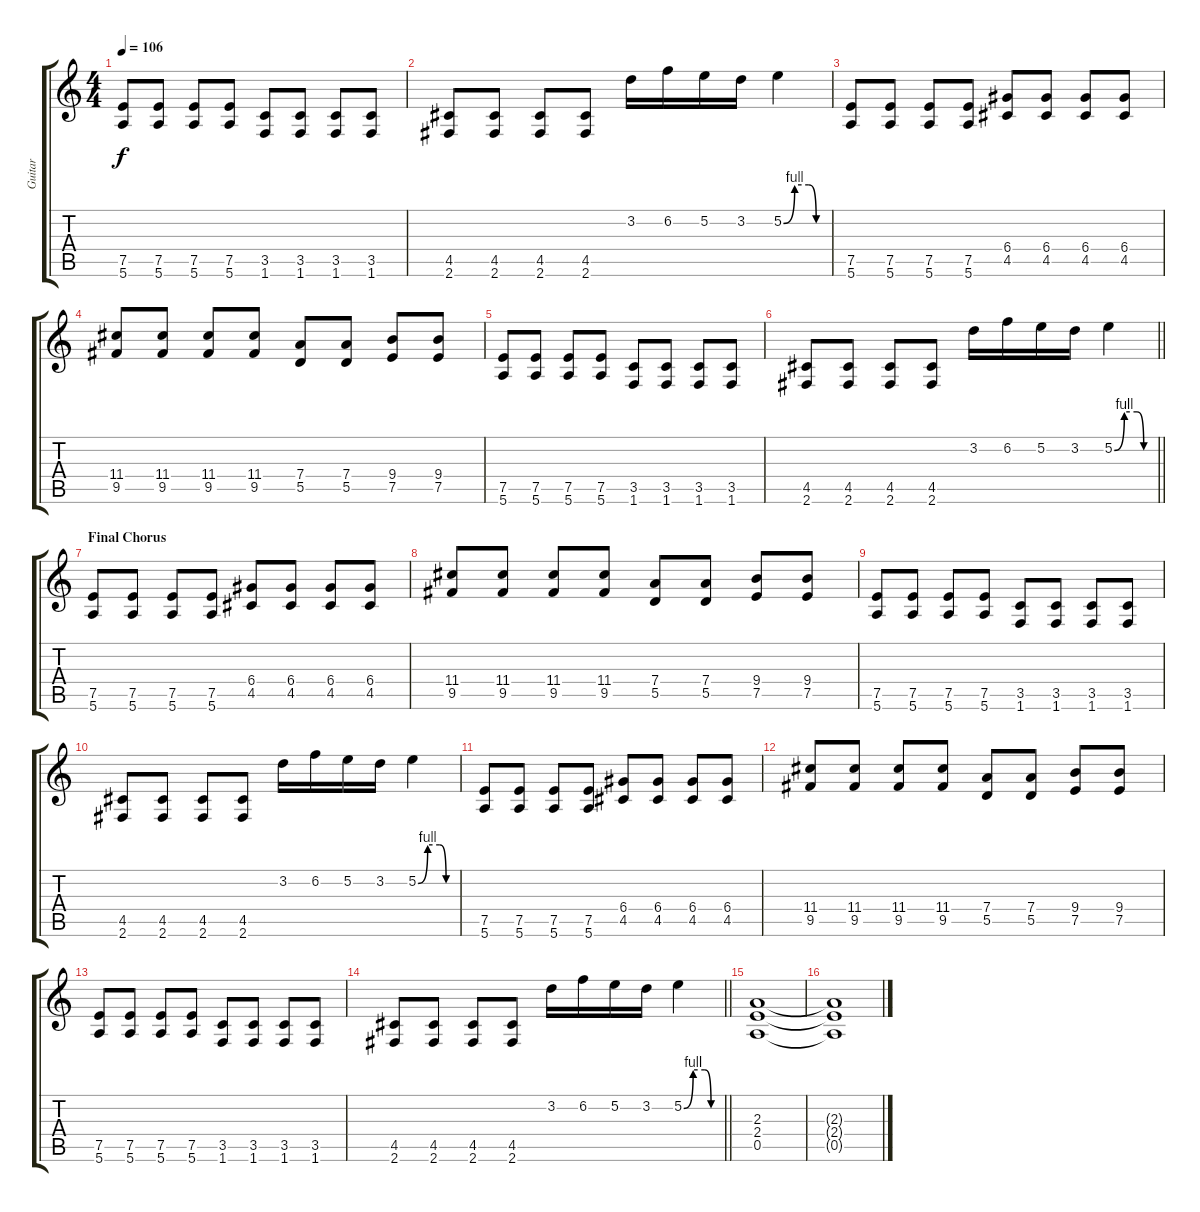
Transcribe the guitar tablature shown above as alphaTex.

\track ("Guitar" "Guitar") {instrument electricguitarjazz}
\staff {score tabs}
\tuning (E4 B3 G3 D3 A2 E2) {hide}
\ts (4 4)
\tempo 106
\clef g2
\ks c
(7.5 5.6).8{dy f} (7.5 5.6).8 (7.5 5.6).8 (7.5 5.6).8 (3.5 1.6).8 (3.5 1.6).8 (3.5 1.6).8 (3.5 1.6).8 |
(4.5 2.6).8 (4.5 2.6).8 (4.5 2.6).8 (4.5 2.6).8 3.2.16 6.2.16 5.2.16 3.2.16 5.2{be (custom 0 0 15 4 34 4 44 0 60 0)}.4 |
(7.5 5.6).8 (7.5 5.6).8 (7.5 5.6).8 (7.5 5.6).8 (6.4 4.5).8 (6.4 4.5).8 (6.4 4.5).8 (6.4 4.5).8 |
(11.4 9.5).8 (11.4 9.5).8 (11.4 9.5).8 (11.4 9.5).8 (7.4 5.5).8 (7.4 5.5).8 (9.4 7.5).8 (9.4 7.5).8 |
(7.5 5.6).8 (7.5 5.6).8 (7.5 5.6).8 (7.5 5.6).8 (3.5 1.6).8 (3.5 1.6).8 (3.5 1.6).8 (3.5 1.6).8 |
\barLineRight lightlight
(4.5 2.6).8 (4.5 2.6).8 (4.5 2.6).8 (4.5 2.6).8 3.2.16 6.2.16 5.2.16 3.2.16 5.2{be (custom 0 0 15 4 34 4 44 0 60 0)}.4 |
\section ("" "Final Chorus")
(7.5 5.6).8 (7.5 5.6).8 (7.5 5.6).8 (7.5 5.6).8 (6.4 4.5).8 (6.4 4.5).8 (6.4 4.5).8 (6.4 4.5).8 |
(11.4 9.5).8 (11.4 9.5).8 (11.4 9.5).8 (11.4 9.5).8 (7.4 5.5).8 (7.4 5.5).8 (9.4 7.5).8 (9.4 7.5).8 |
(7.5 5.6).8 (7.5 5.6).8 (7.5 5.6).8 (7.5 5.6).8 (3.5 1.6).8 (3.5 1.6).8 (3.5 1.6).8 (3.5 1.6).8 |
(4.5 2.6).8 (4.5 2.6).8 (4.5 2.6).8 (4.5 2.6).8 3.2.16 6.2.16 5.2.16 3.2.16 5.2{be (custom 0 0 15 4 34 4 44 0 60 0)}.4 |
(7.5 5.6).8 (7.5 5.6).8 (7.5 5.6).8 (7.5 5.6).8 (6.4 4.5).8 (6.4 4.5).8 (6.4 4.5).8 (6.4 4.5).8 |
(11.4 9.5).8 (11.4 9.5).8 (11.4 9.5).8 (11.4 9.5).8 (7.4 5.5).8 (7.4 5.5).8 (9.4 7.5).8 (9.4 7.5).8 |
(7.5 5.6).8 (7.5 5.6).8 (7.5 5.6).8 (7.5 5.6).8 (3.5 1.6).8 (3.5 1.6).8 (3.5 1.6).8 (3.5 1.6).8 |
\barLineRight lightlight
(4.5 2.6).8 (4.5 2.6).8 (4.5 2.6).8 (4.5 2.6).8 3.2.16 6.2.16 5.2.16 3.2.16 5.2{be (custom 0 0 15 4 34 4 44 0 60 0)}.4 |
(2.3 2.4 0.5).1 |
(2.3{t} 2.4{t} 0.5{t}).1
